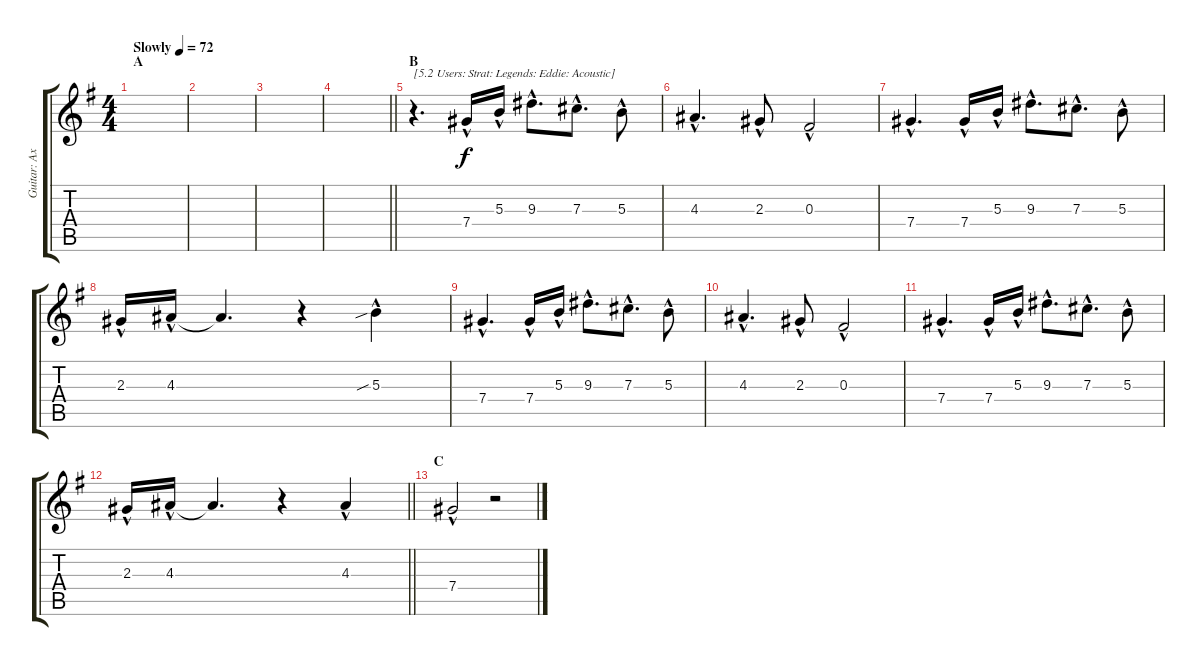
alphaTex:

\track ("Guitar: Axel" "Guitar: Ax") {instrument acousticguitarnylon}
\staff {score tabs}
\tuning (Eb4 Bb3 Gb3 Db3 Ab2 Eb2) {hide}
\ts (4 4)
\section ("" "A")
\tempo (72 "Slowly")
\clef g2
\ks g
|
|
|
\barLineRight lightlight
|
\section ("" "B")
r.4{d txt "[5.2 Users: Strat: Legends: Eddie: Acoustic]"} 7.4{hac}.16 5.3{hac}.16 9.3{hac}.8{d} 7.3{hac}.8{d} 5.3{hac}.8 |
4.3{hac}.4{d} 2.3{hac}.8 0.3{hac}.2 |
7.4{hac}.4{d} 7.4{hac}.16 5.3{hac}.16 9.3{hac}.8{d} 7.3{hac}.8{d} 5.3{hac}.8 |
2.3{hac}.16 4.3{hac}.16 4.3{t}.4{d} r.4 5.3{sib hac}.4 |
7.4{hac}.4{d} 7.4{hac}.16 5.3{hac}.16 9.3{hac}.8{d} 7.3{hac}.8{d} 5.3{hac}.8 |
4.3{hac}.4{d} 2.3{hac}.8 0.3{hac}.2 |
7.4{hac}.4{d} 7.4{hac}.16 5.3{hac}.16 9.3{hac}.8{d} 7.3{hac}.8{d} 5.3{hac}.8 |
\barLineRight lightlight
2.3{hac}.16 4.3{hac}.16 4.3{t}.4{d} r.4 4.3{hac}.4 |
\section ("" "C")
7.4{hac}.2 r.2
